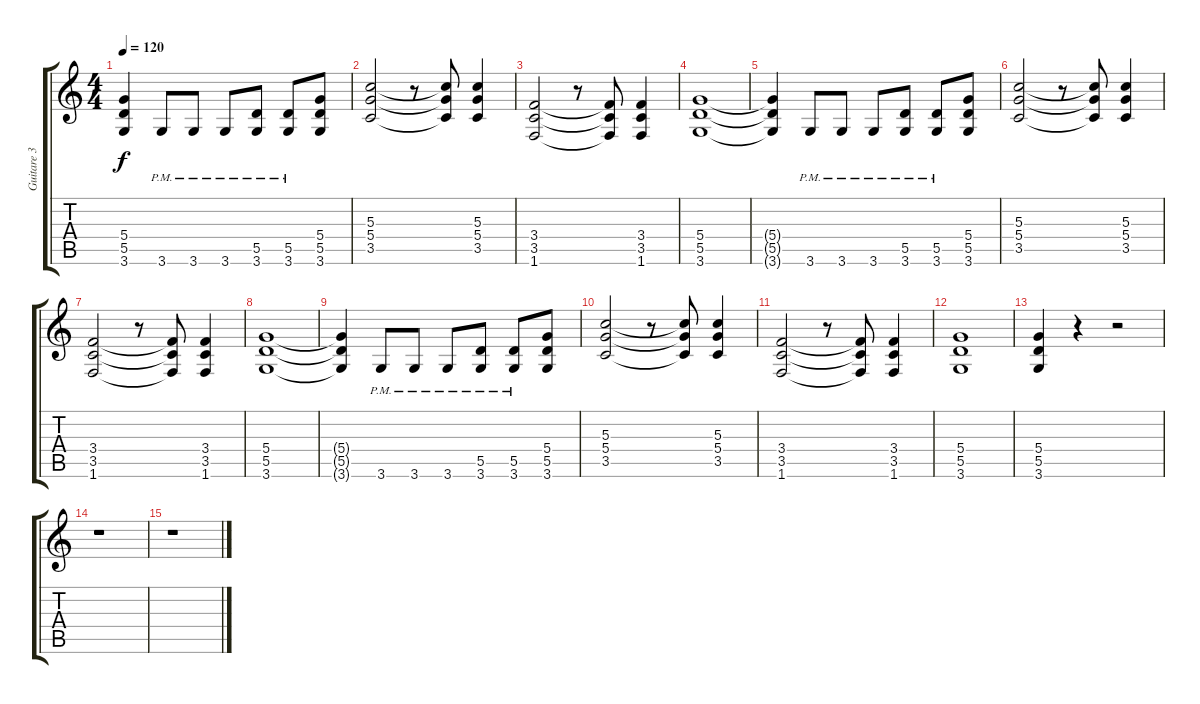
\track ("Guitare 3" "Guitare 3") {instrument overdrivenguitar}
\staff {score tabs}
\tuning (E4 B3 G3 D3 A2 E2) {hide}
\ts (4 4)
\tempo 120
\clef g2
\ks c
(5.4{t} 5.5{t} 3.6{t}).4{dy f} 3.6{pm}.8 3.6{pm}.8 3.6{pm}.8 (5.5 3.6{pm}).8 (5.5 3.6{pm}).8 (5.4 5.5 3.6).8 |
(5.3 5.4 3.5).2 r.8 (5.3{t} 5.4{t} 3.5{t}).8 (5.3 5.4 3.5).4 |
(3.4 3.5 1.6).2 r.8 (3.4{t} 3.5{t} 1.6{t}).8 (3.4 3.5 1.6).4 |
(5.4 5.5 3.6).1 |
(5.4{t} 5.5{t} 3.6{t}).4 3.6{pm}.8 3.6{pm}.8 3.6{pm}.8 (5.5 3.6{pm}).8 (5.5 3.6{pm}).8 (5.4 5.5 3.6).8 |
(5.3 5.4 3.5).2 r.8 (5.3{t} 5.4{t} 3.5{t}).8 (5.3 5.4 3.5).4 |
(3.4 3.5 1.6).2 r.8 (3.4{t} 3.5{t} 1.6{t}).8 (3.4 3.5 1.6).4 |
(5.4 5.5 3.6).1 |
(5.4{t} 5.5{t} 3.6{t}).4 3.6{pm}.8 3.6{pm}.8 3.6{pm}.8 (5.5 3.6{pm}).8 (5.5 3.6{pm}).8 (5.4 5.5 3.6).8 |
(5.3 5.4 3.5).2 r.8 (5.3{t} 5.4{t} 3.5{t}).8 (5.3 5.4 3.5).4 |
(3.4 3.5 1.6).2 r.8 (3.4{t} 3.5{t} 1.6{t}).8 (3.4 3.5 1.6).4 |
(5.4 5.5 3.6).1 |
(5.4 5.5 3.6).4 r.4 r.2 |
r.1 |
r.1
